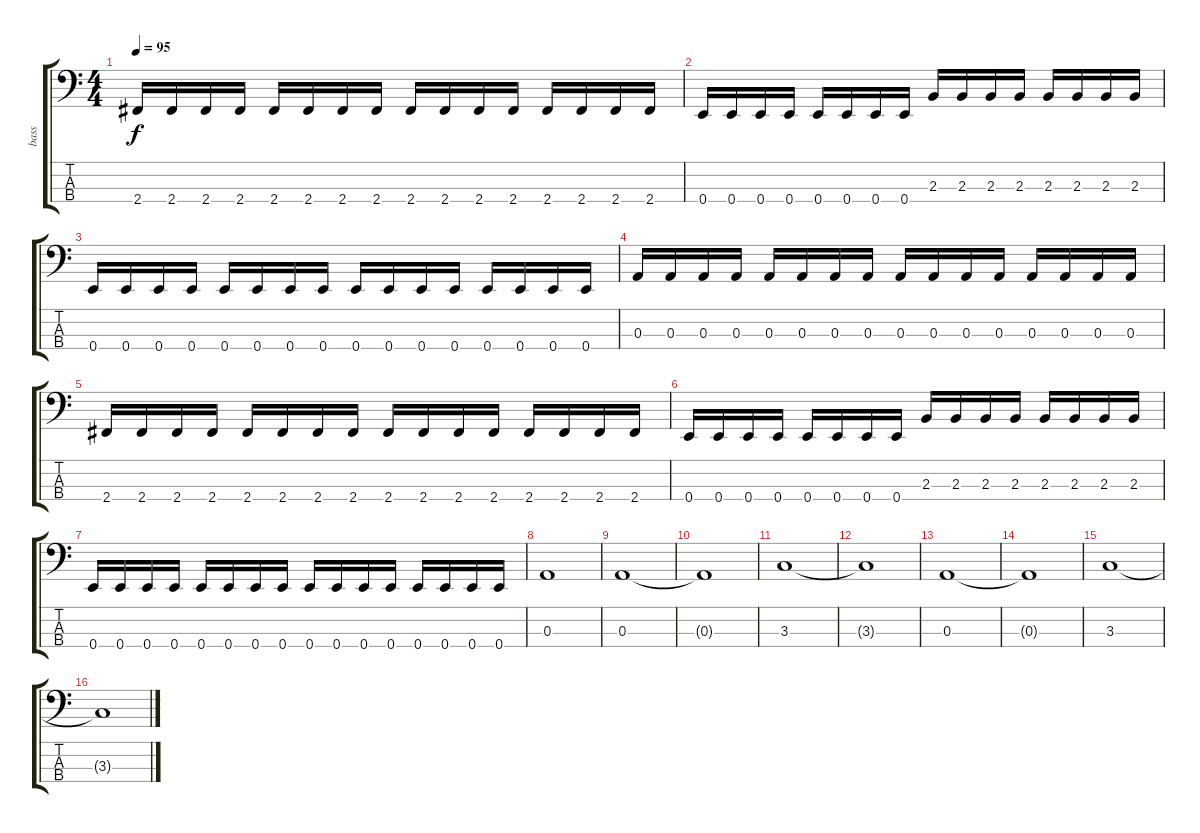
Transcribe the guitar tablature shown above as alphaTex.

\track ("bass" "bass") {instrument electricbasspick}
\staff {score tabs}
\tuning (G2 D2 A1 E1) {hide}
\ts (4 4)
\tempo 95
\clef f4
\ks c
2.4.16{dy f} 2.4.16 2.4.16 2.4.16 2.4.16 2.4.16 2.4.16 2.4.16 2.4.16 2.4.16 2.4.16 2.4.16 2.4.16 2.4.16 2.4.16 2.4.16 |
0.4.16 0.4.16 0.4.16 0.4.16 0.4.16 0.4.16 0.4.16 0.4.16 2.3.16 2.3.16 2.3.16 2.3.16 2.3.16 2.3.16 2.3.16 2.3.16 |
0.4.16 0.4.16 0.4.16 0.4.16 0.4.16 0.4.16 0.4.16 0.4.16 0.4.16 0.4.16 0.4.16 0.4.16 0.4.16 0.4.16 0.4.16 0.4.16 |
0.3.16 0.3.16 0.3.16 0.3.16 0.3.16 0.3.16 0.3.16 0.3.16 0.3.16 0.3.16 0.3.16 0.3.16 0.3.16 0.3.16 0.3.16 0.3.16 |
2.4.16 2.4.16 2.4.16 2.4.16 2.4.16 2.4.16 2.4.16 2.4.16 2.4.16 2.4.16 2.4.16 2.4.16 2.4.16 2.4.16 2.4.16 2.4.16 |
0.4.16 0.4.16 0.4.16 0.4.16 0.4.16 0.4.16 0.4.16 0.4.16 2.3.16 2.3.16 2.3.16 2.3.16 2.3.16 2.3.16 2.3.16 2.3.16 |
0.4.16 0.4.16 0.4.16 0.4.16 0.4.16 0.4.16 0.4.16 0.4.16 0.4.16 0.4.16 0.4.16 0.4.16 0.4.16 0.4.16 0.4.16 0.4.16 |
0.3.1 |
0.3.1 |
0.3{t}.1 |
3.3.1 |
3.3{t}.1 |
0.3.1 |
0.3{t}.1 |
3.3.1 |
3.3{t}.1
